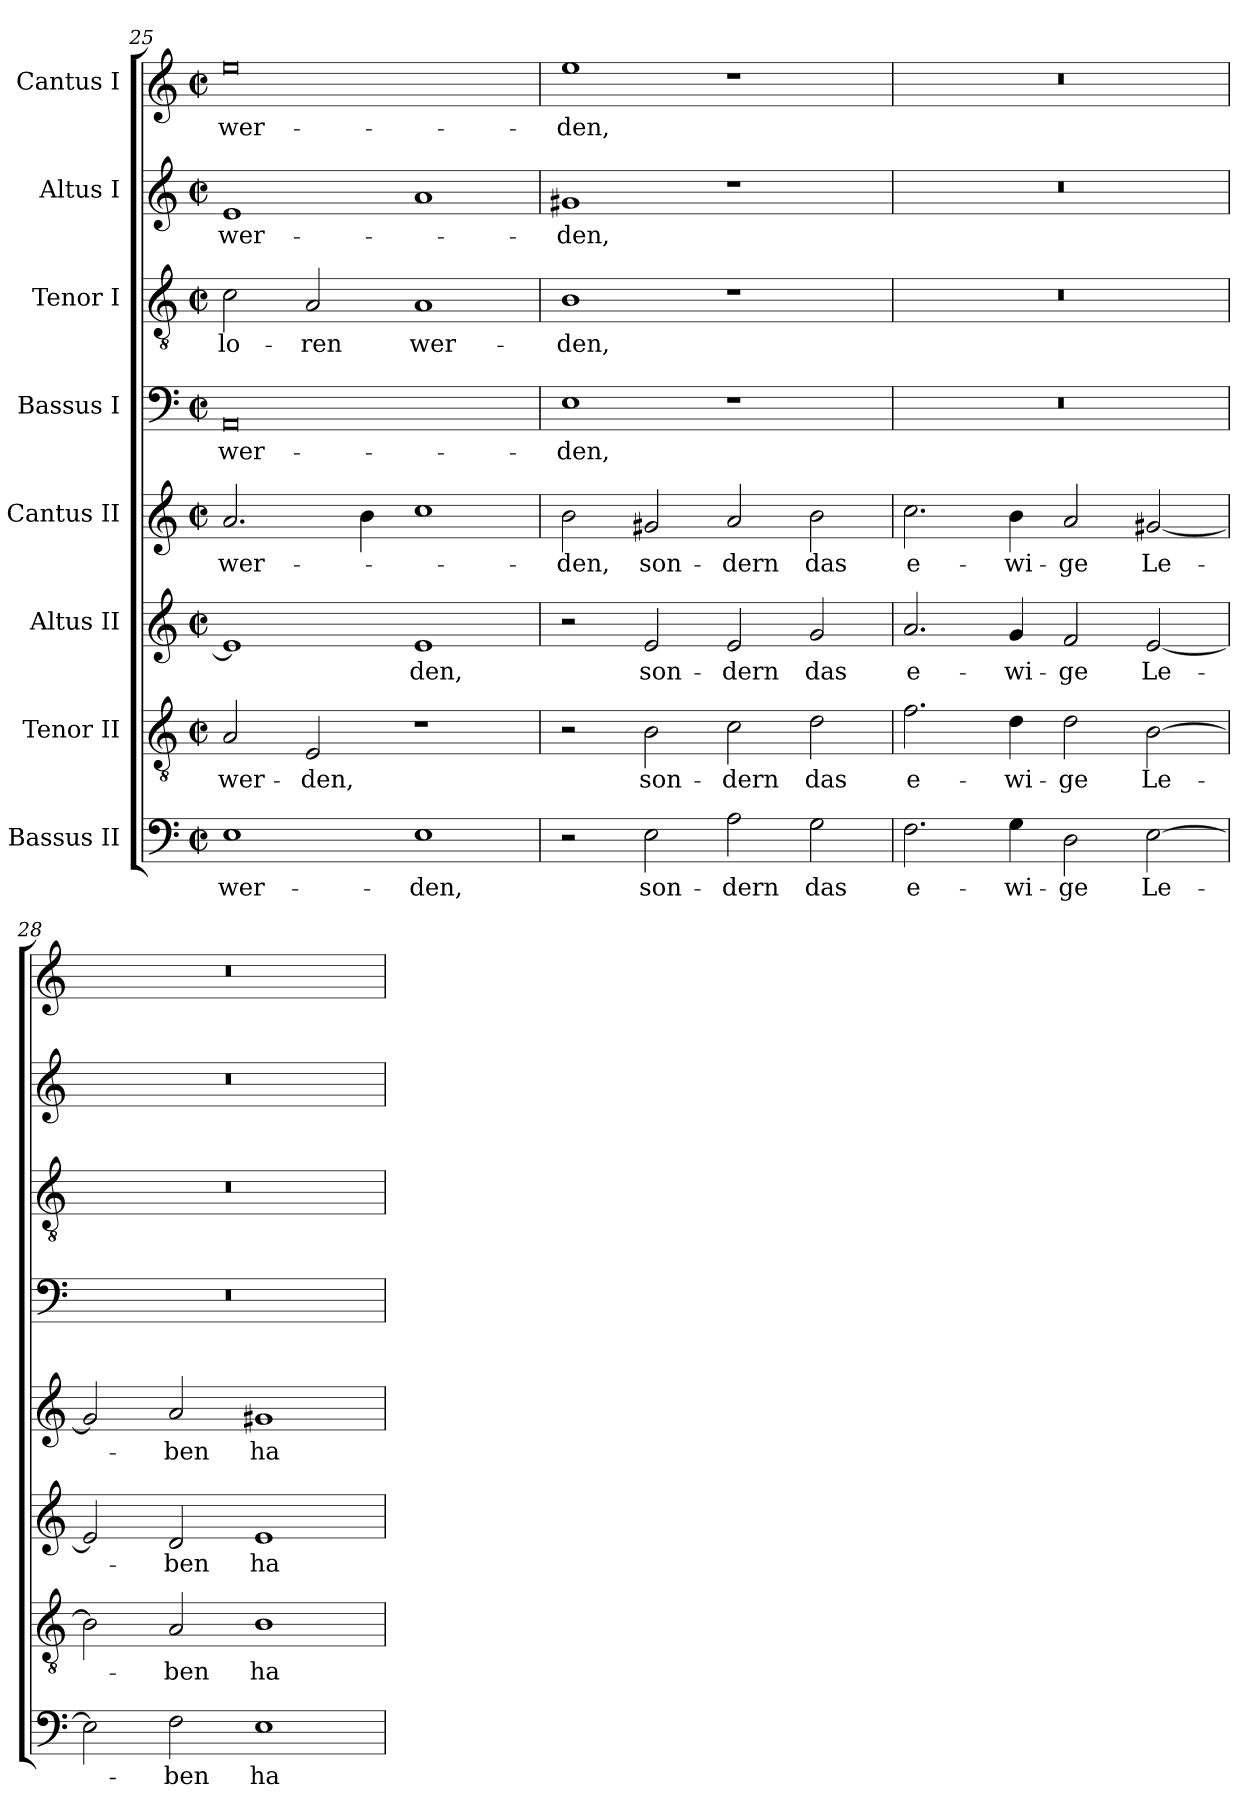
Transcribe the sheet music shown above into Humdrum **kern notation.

**kern	**text	**kern	**text	**kern	**text	**kern	**text	**kern	**text	**kern	**text	**kern	**text	**kern	**text
*part8	*part8	*part7	*part7	*part6	*part6	*part5	*part5	*part4	*part4	*part3	*part3	*part2	*part2	*part1	*part1
*staff8	*staff8	*staff7	*staff7	*staff6	*staff6	*staff5	*staff5	*staff4	*staff4	*staff3	*staff3	*staff2	*staff2	*staff1	*staff1
*I"Bassus II	*	*I"Tenor II	*	*I"Altus II	*	*I"Cantus II	*	*I"Bassus I	*	*I"Tenor I	*	*I"Altus I	*	*I"Cantus I	*
*clefF4	*	*clefGv2	*	*clefG2	*	*clefG2	*	*clefF4	*	*clefGv2	*	*clefG2	*	*clefG2	*
*k[]	*	*k[]	*	*k[]	*	*k[]	*	*k[]	*	*k[]	*	*k[]	*	*k[]	*
*M4/2	*	*M4/2	*	*M4/2	*	*M4/2	*	*M4/2	*	*M4/2	*	*M4/2	*	*M4/2	*
*met(c|)	*	*met(c|)	*	*met(c|)	*	*met(c|)	*	*met(c|)	*	*met(c|)	*	*met(c|)	*	*met(c|)	*
=25	=25	=25	=25	=25	=25	=25	=25	=25	=25	=25	=25	=25	=25	=25	=25
!	!LO:LY:b	!	!LO:LY:b	!	!	!	!LO:LY:b	!	!LO:LY:b	!	!LO:LY:b	!	!LO:LY:b	!	!LO:LY:b
1E	wer-	2A/	wer-	1e]	.	2.a/	wer-	0AA	wer-	2c\	-lo-	1e	wer-	0ee	wer-
!	!	!	!LO:LY:b	!	!	!	!	!	!	!	!LO:LY:b	!	!	!	!
.	.	2E/	-den,	.	.	.	.	.	.	2A/	-ren	.	.	.	.
.	.	.	.	.	.	4b\	.	.	.	.	.	.	.	.	.
!	!LO:LY:b	!	!	!	!LO:LY:b	!	!	!	!	!	!LO:LY:b	!	!	!	!
1E	-den,	1r	.	1e	-den,	1cc	.	.	.	1A	wer-	1a	.	.	.
=26	=26	=26	=26	=26	=26	=26	=26	=26	=26	=26	=26	=26	=26	=26	=26
!	!	!	!	!	!	!	!LO:LY:b	!	!LO:LY:b	!	!LO:LY:b	!	!LO:LY:b	!	!LO:LY:b
2r	.	2r	.	2r	.	2b\	-den,	1E	-den,	1B	-den,	1g#X	-den,	1ee	-den,
!	!LO:LY:b	!	!LO:LY:b	!	!LO:LY:b	!	!LO:LY:b	!	!	!	!	!	!	!	!
2E\	son-	2B\	son-	2e/	son-	2g#X/	son-	.	.	.	.	.	.	.	.
!	!LO:LY:b	!	!LO:LY:b	!	!LO:LY:b	!	!LO:LY:b	!	!	!	!	!	!	!	!
2A\	-dern	2c\	-dern	2e/	-dern	2a/	-dern	1r	.	1r	.	1r	.	1r	.
!	!LO:LY:b	!	!LO:LY:b	!	!LO:LY:b	!	!LO:LY:b	!	!	!	!	!	!	!	!
2G\	das	2d\	das	2g/	das	2b\	das	.	.	.	.	.	.	.	.
!!LO:LB:g=z
=27	=27	=27	=27	=27	=27	=27	=27	=27	=27	=27	=27	=27	=27	=27	=27
!	!LO:LY:b	!	!LO:LY:b	!	!LO:LY:b	!	!LO:LY:b	!	!	!	!	!	!	!	!
2.F\	e-	2.f\	e-	2.a/	e-	2.cc\	e-	0r	.	0r	.	0r	.	0r	.
!	!LO:LY:b	!	!LO:LY:b	!	!LO:LY:b	!	!LO:LY:b	!	!	!	!	!	!	!	!
4G\	-wi-	4d\	-wi-	4g/	-wi-	4b\	-wi-	.	.	.	.	.	.	.	.
!	!LO:LY:b	!	!LO:LY:b	!	!LO:LY:b	!	!LO:LY:b	!	!	!	!	!	!	!	!
2D\	-ge	2d\	-ge	2f/	-ge	2a/	-ge	.	.	.	.	.	.	.	.
!	!LO:LY:b	!	!LO:LY:b	!	!LO:LY:b	!	!LO:LY:b	!	!	!	!	!	!	!	!
[2E\	Le-	[2B\	Le-	[2e/	Le-	[2g#X/	Le-	.	.	.	.	.	.	.	.
=28	=28	=28	=28	=28	=28	=28	=28	=28	=28	=28	=28	=28	=28	=28	=28
2E\]	.	2B\]	.	2e/]	.	2g#/]	.	0r	.	0r	.	0r	.	0r	.
!	!LO:LY:b	!	!LO:LY:b	!	!LO:LY:b	!	!LO:LY:b	!	!	!	!	!	!	!	!
2F\	-ben	2A/	-ben	2d/	-ben	2a/	-ben	.	.	.	.	.	.	.	.
!	!LO:LY:b	!	!LO:LY:b	!	!LO:LY:b	!	!LO:LY:b	!	!	!	!	!	!	!	!
1E	ha-	1B	ha-	1e	ha-	1g#X	ha-	.	.	.	.	.	.	.	.
=	=	=	=	=	=	=	=	=	=	=	=	=	=	=	=
*-	*-	*-	*-	*-	*-	*-	*-	*-	*-	*-	*-	*-	*-	*-	*-
